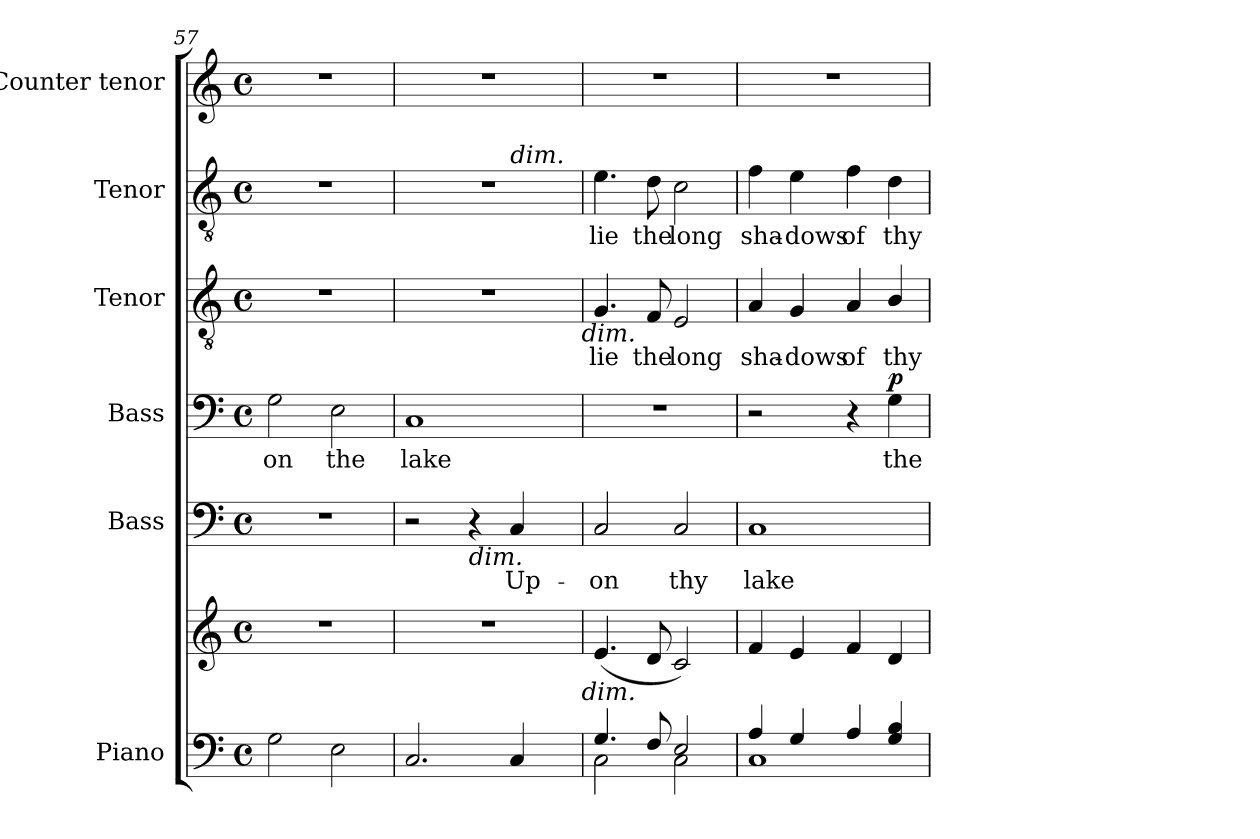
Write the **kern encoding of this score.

**kern	**kern	**kern	**text	**kern	**text	**dynam	**kern	**text	**kern	**text	**kern
*part6	*part6	*part5	*part5	*part4	*part4	*part4	*part3	*part3	*part2	*part2	*part1
*staff7	*staff6	*staff5	*staff5	*staff4	*staff4	*staff4	*staff3	*staff3	*staff2	*staff2	*staff1
*I"Piano	*	*I"Bass	*	*I"Bass	*	*	*I"Tenor	*	*I"Tenor	*	*I"Counter tenor
*I'Pno.	*	*I'B.	*	*I'B.	*	*	*I'T.	*	*I'T.	*	*
*clefF4	*clefG2	*clefF4	*	*clefF4	*	*	*clefGv2	*	*clefGv2	*	*clefG2
*	*	*	*	*	*	*	*ITrd7c12	*	*ITrd7c12	*	*
*k[]	*k[]	*k[]	*	*k[]	*	*	*k[]	*	*k[]	*	*k[]
*C:	*C:	*C:	*	*C:	*	*	*C:	*	*C:	*	*C:
*M4/4	*M4/4	*M4/4	*	*M4/4	*	*	*M4/4	*	*M4/4	*	*M4/4
*met(c)	*met(c)	*met(c)	*	*met(c)	*	*	*met(c)	*	*met(c)	*	*met(c)
=57	=57	=57	=57	=57	=57	=57	=57	=57	=57	=57	=57
!	!	!	!	!	!LO:LY:b:color=#000000	!	!	!	!	!	!
2Gi\	1r	1r	.	2Gi\	-on	.	1r	.	1r	.	1r
!	!	!	!	!	!LO:LY:b:color=#000000	!	!	!	!	!	!
2Ei\	.	.	.	2Ei\	the	.	.	.	.	.	.
=58	=58	=58	=58	=58	=58	=58	=58	=58	=58	=58	=58
!	!	!	!	!	!LO:LY:b:color=#000000	!	!	!	!	!	!
*	*^	*	*	*	*	*	*^	*	*^	*	*
2.Ci/	1r	2ryy	2r	.	1Ci	lake	.	1r	2ryy	.	1r	2.ryy	.	1r
!	!	!	!LO:TX:b:i:t=dim.	!	!	!	!	!	!	!	!	!	!	!
.	.	4ryy	4r	.	.	.	.	.	4ryy	.	.	.	.	.
!	!	!	!	!	!	!	!	!	!	!	!	!LO:TX:a:i:t=dim.	!	!
!	!	!	!	!LO:LY:b:color=#000000	!	!	!	!	!	!	!	!	!	!
4Ci/	.	8ryy	4Ci/	Up-	.	.	.	.	8ryy	.	.	4ryy	.	.
.	.	16ryy	.	.	.	.	.	.	16ryy	.	.	.	.	.
.	.	32ryy	.	.	.	.	.	.	32ryy	.	.	.	.	.
.	.	64ryy	.	.	.	.	.	.	64ryy	.	.	.	.	.
.	.	128...ryy	.	.	.	.	.	.	128...ryy	.	.	.	.	.
!	!	!	!	!	!	!	!	!	!LO:TX:b:i:t=dim.	!	!	!	!	!
!	!	!LO:TX:b:i:t=dim.	!	!	!	!	!	!	!	!	!	!	!	!
.	.	1024ryy	.	.	.	.	.	.	1024ryy	.	.	.	.	.
*	*	*	*	*	*	*	*	*v	*v	*	*	*	*	*
*	*v	*v	*	*	*	*	*	*	*	*v	*v	*	*
=59	=59	=59	=59	=59	=59	=59	=59	=59	=59	=59	=59
*^	*	*	*	*	*	*	*	*	*	*	*
*	*	*^	*	*	*	*	*	*^	*	*^	*	*
!	!	!	!	!	!LO:LY:b:color=#000000	!	!	!	!	!	!	!	!	!	!
*	*	*	*	*	*	*	*	*	*v	*v	*	*	*	*	*
*	*	*v	*v	*	*	*	*	*	*	*	*v	*v	*	*
*	*	*^	*	*	*	*	*	*^	*	*^	*	*
!	!	!	!	!	!	!	!	!	!	!	!LO:LY:b:color=#000000	!	!	!	!
*	*	*	*	*	*	*	*	*	*v	*v	*	*	*	*	*
*	*	*v	*v	*	*	*	*	*	*	*	*v	*v	*	*
*	*	*^	*	*	*	*	*	*^	*	*^	*	*
!	!	!	!	!	!	!	!	!	!	!	!	!	!	!LO:LY:b:color=#000000	!
*	*	*	*	*	*	*	*	*	*v	*v	*	*	*	*	*
*	*	*v	*v	*	*	*	*	*	*	*	*v	*v	*	*
4.Gi/	2Ci\	(4.ei/	2Ci/	-on	1r	.	.	4.GGi/	lie	4.Ei\	lie	1r
!	!	!	!	!	!	!	!	!	!LO:LY:b:color=#000000	!	!	!
!	!	!	!	!	!	!	!	!	!	!	!LO:LY:b:color=#000000	!
8Fi/	.	8di/	.	.	.	.	.	8FFi/	the	8Di\	the	.
!	!	!	!	!LO:LY:b:color=#000000	!	!	!	!	!	!	!	!
!	!	!	!	!	!	!	!	!	!LO:LY:b:color=#000000	!	!	!
!	!	!	!	!	!	!	!	!	!	!	!LO:LY:b:color=#000000	!
2Ei/	2Ci\	2ci/)	2Ci/	thy	.	.	.	2EEi/	long	2Ci\	long	.
=60	=60	=60	=60	=60	=60	=60	=60	=60	=60	=60	=60	=60
!	!	!	!	!LO:LY:b:color=#000000	!	!	!	!	!	!	!	!
!	!	!	!	!	!	!	!	!	!LO:LY:b:color=#000000	!	!	!
!	!	!	!	!	!	!	!	!	!	!	!LO:LY:b:color=#000000	!
4Ai/	1Ci	4fi/	1Ci	lake	2r	.	.	4AAi/	sha-	4Fi\	sha-	1r
!	!	!	!	!	!	!	!	!	!LO:LY:b:color=#000000	!	!	!
!	!	!	!	!	!	!	!	!	!	!	!LO:LY:b:color=#000000	!
4Gi/	.	4ei/	.	.	.	.	.	4GGi/	-dows	4Ei\	-dows	.
!	!	!	!	!	!	!	!	!	!LO:LY:b:color=#000000	!	!	!
!	!	!	!	!	!	!	!	!	!	!	!LO:LY:b:color=#000000	!
4Ai/	.	4fi/	.	.	4r	.	.	4AAi/	of	4Fi\	of	.
!	!	!	!	!	!	!LO:LY:b:color=#000000	!	!	!	!	!	!
!	!	!	!	!	!	!	!	!	!LO:LY:b:color=#000000	!	!	!
!	!	!	!	!	!	!	!	!	!	!	!LO:LY:b:color=#000000	!
4Gi/ 4Bi	.	4di/	.	.	4Gi\	the	p	4BBi/	thy	4Di\	thy	.
*v	*v	*	*	*	*	*	*	*	*	*	*	*
=	=	=	=	=	=	=	=	=	=	=	=
*-	*-	*-	*-	*-	*-	*-	*-	*-	*-	*-	*-
